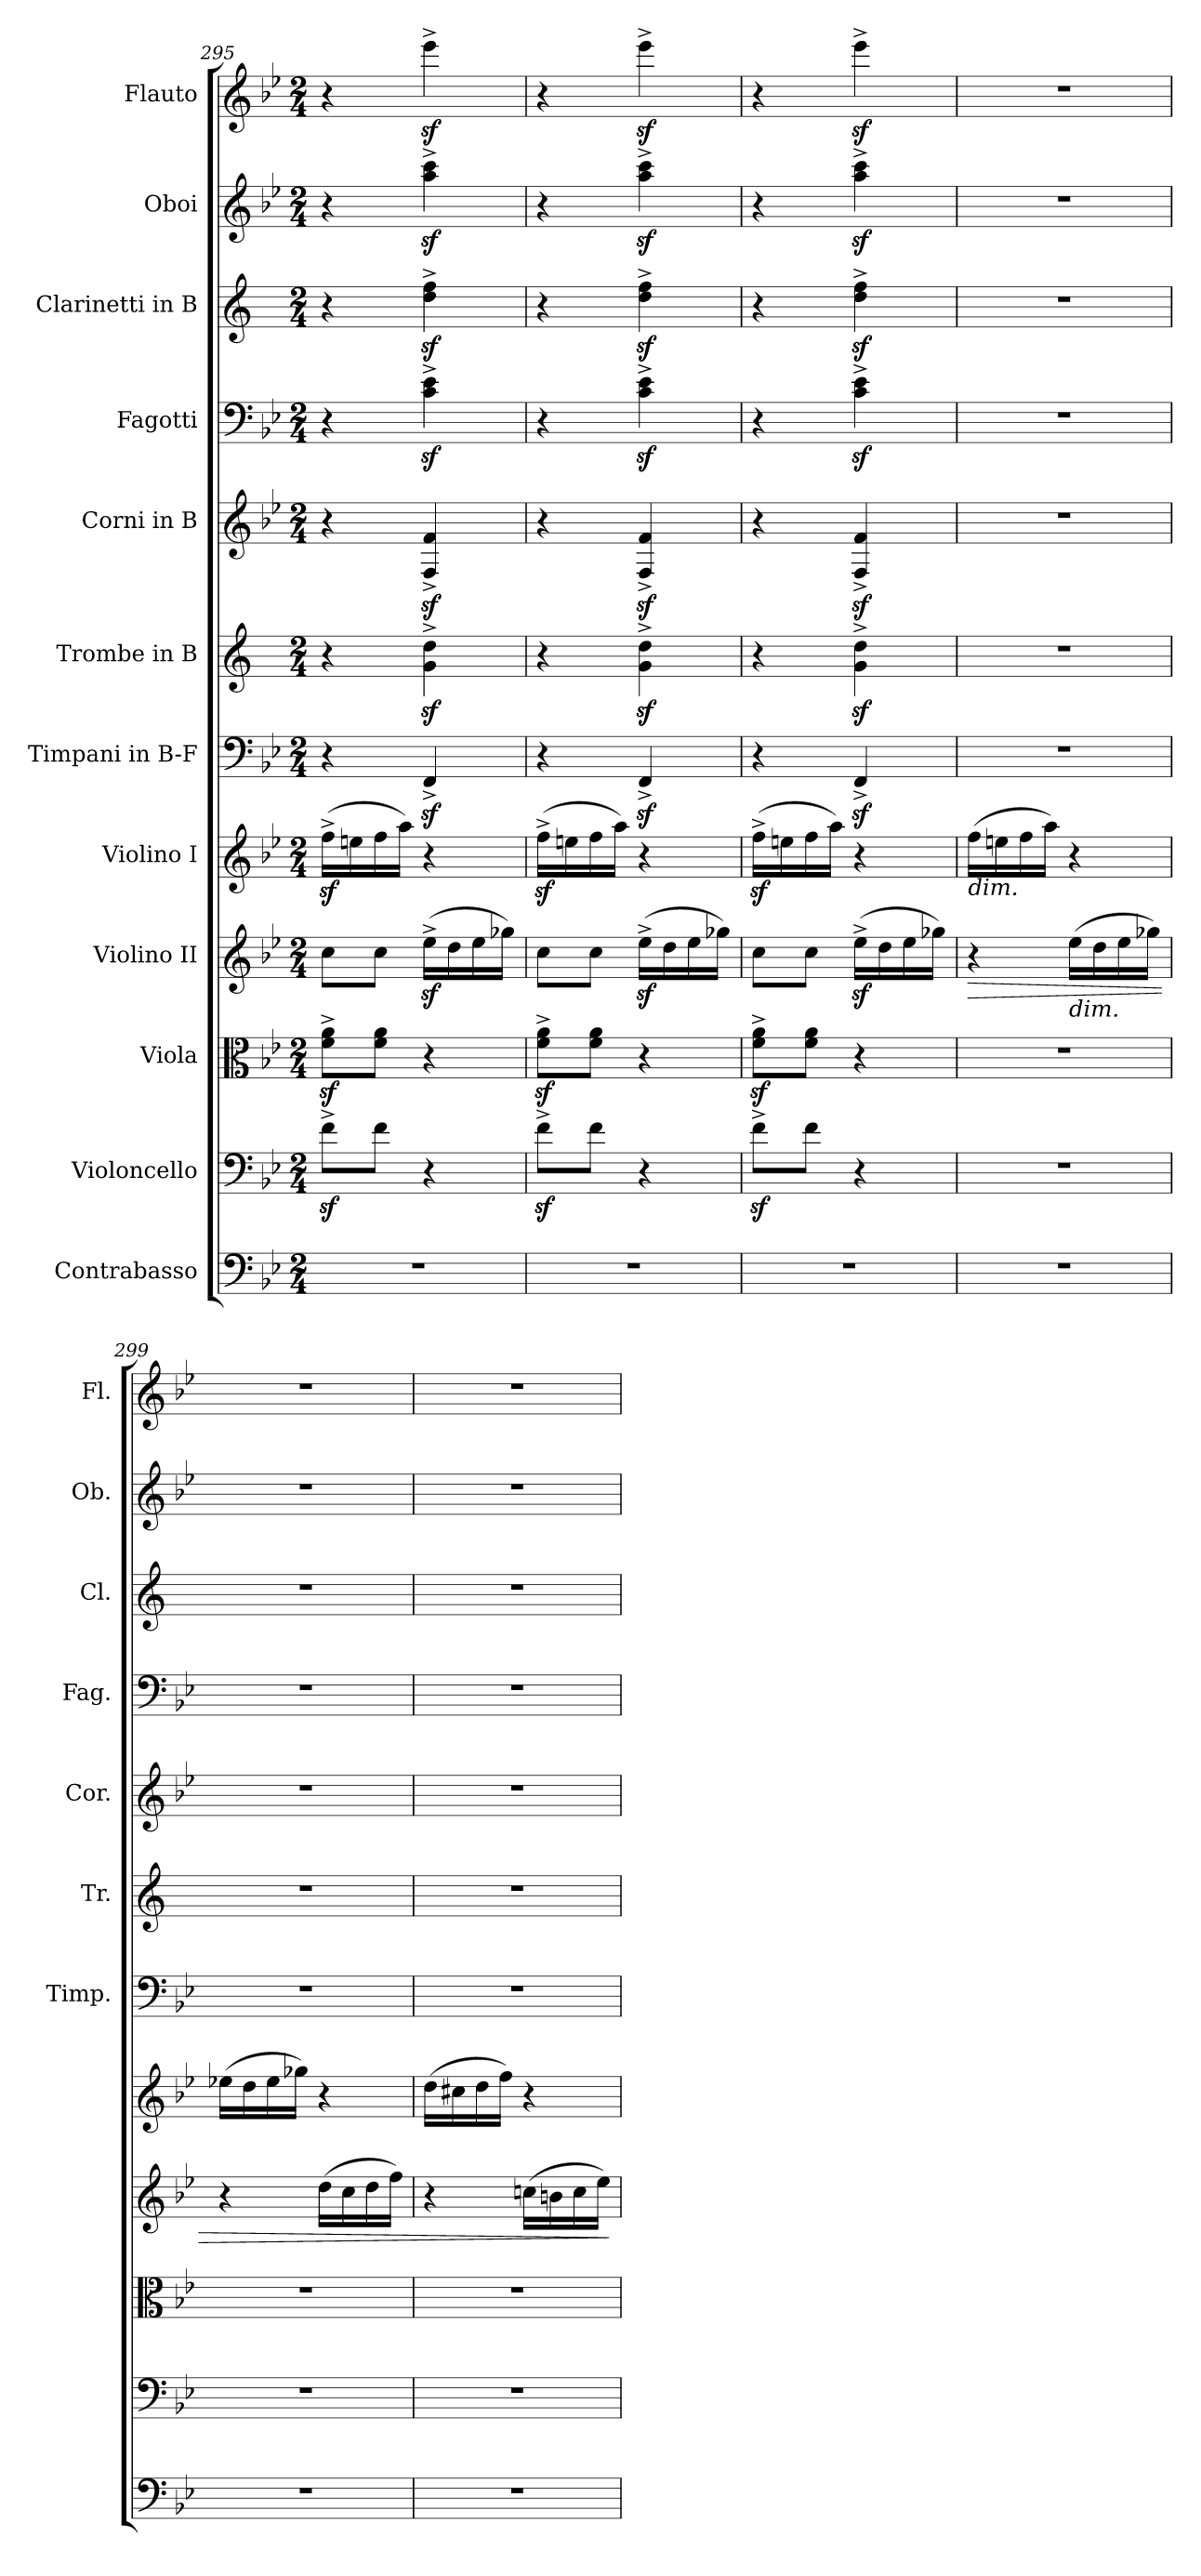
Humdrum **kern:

**kern	**kern	**kern	**kern	**dynam	**kern	**kern	**kern	**kern	**kern	**kern	**kern	**kern
*part12	*part11	*part10	*part9	*part9	*part8	*part7	*part6	*part5	*part4	*part3	*part2	*part1
*staff12	*staff11	*staff10	*staff9	*staff9	*staff8	*staff7	*staff6	*staff5	*staff4	*staff3	*staff2	*staff1
*I"Contrabasso	*I"Violoncello	*I"Viola	*I"Violino II	*	*I"Violino I	*I"Timpani in B-F	*I"Trombe in B	*I"Corni in B	*I"Fagotti	*I"Clarinetti in B	*I"Oboi	*I"Flauto
*	*	*	*	*	*	*I'Timp.	*I'Tr.	*I'Cor.	*I'Fag.	*I'Cl.	*I'Ob.	*I'Fl.
*clefF4	*clefF4	*clefC3	*clefG2	*	*clefG2	*clefF4	*clefG2	*clefG2	*clefF4	*clefG2	*clefG2	*clefG2
*ITrd7c12	*	*	*	*	*	*	*ITrd1c2	*ITrd8c14	*	*ITrd1c2	*	*
*k[b-e-]	*k[b-e-]	*k[b-e-]	*k[b-e-]	*	*k[b-e-]	*k[b-e-]	*k[b-e-]	*k[b-e-]	*k[b-e-]	*k[b-e-]	*k[b-e-]	*k[b-e-]
*M2/4	*M2/4	*M2/4	*M2/4	*	*M2/4	*M2/4	*M2/4	*M2/4	*M2/4	*M2/4	*M2/4	*M2/4
=295	=295	=295	=295	=295	=295	=295	=295	=295	=295	=295	=295	=295
2r	8fz<^\L	8f\z<^ 8a\z<^L	8cc\L	.	(16ffz<^\LL	4r	4r	4r	4r	4r	4r	4r
.	.	.	.	.	16een\	.	.	.	.	.	.	.
.	8f\J	8f\ 8a\J	8cc\J	.	16ff\	.	.	.	.	.	.	.
.	.	.	.	.	16aa\JJ)	.	.	.	.	.	.	.
.	4r	4r	(16ee-z<^\LL	.	4r	4FFz<^/	4f\z<^ 4cc\z<^	4FF/z<^ 4F/z<^	4c\z<^ 4e-\z<^	4cc\z<^ 4ee-\z<^	4aa\z<^ 4ccc\z<^	4eee-z<^\
.	.	.	16dd\	.	.	.	.	.	.	.	.	.
.	.	.	16ee-\	.	.	.	.	.	.	.	.	.
.	.	.	16gg-X\JJ)	.	.	.	.	.	.	.	.	.
=296	=296	=296	=296	=296	=296	=296	=296	=296	=296	=296	=296	=296
2r	8fz<^\L	8f\z<^ 8a\z<^L	8cc\L	.	(16ffz<^\LL	4r	4r	4r	4r	4r	4r	4r
.	.	.	.	.	16een\	.	.	.	.	.	.	.
.	8f\J	8f\ 8a\J	8cc\J	.	16ff\	.	.	.	.	.	.	.
.	.	.	.	.	16aa\JJ)	.	.	.	.	.	.	.
.	4r	4r	(16ee-z<^\LL	.	4r	4FFz<^/	4f\z<^ 4cc\z<^	4FF/z<^ 4F/z<^	4c\z<^ 4e-\z<^	4cc\z<^ 4ee-\z<^	4aa\z<^ 4ccc\z<^	4eee-z<^\
.	.	.	16dd\	.	.	.	.	.	.	.	.	.
.	.	.	16ee-\	.	.	.	.	.	.	.	.	.
.	.	.	16gg-X\JJ)	.	.	.	.	.	.	.	.	.
=297	=297	=297	=297	=297	=297	=297	=297	=297	=297	=297	=297	=297
2r	8fz<^\L	8f\z<^ 8a\z<^L	8cc\L	.	(16ffz<^\LL	4r	4r	4r	4r	4r	4r	4r
.	.	.	.	.	16een\	.	.	.	.	.	.	.
.	8f\J	8f\ 8a\J	8cc\J	.	16ff\	.	.	.	.	.	.	.
.	.	.	.	.	16aa\JJ)	.	.	.	.	.	.	.
.	4r	4r	(16ee-z<^\LL	.	4r	4FFz<^/	4f\z<^ 4cc\z<^	4FF/z<^ 4F/z<^	4c\z<^ 4e-\z<^	4cc\z<^ 4ee-\z<^	4aa\z<^ 4ccc\z<^	4eee-z<^\
.	.	.	16dd\	.	.	.	.	.	.	.	.	.
.	.	.	16ee-\	.	.	.	.	.	.	.	.	.
.	.	.	16gg-X\JJ)	.	.	.	.	.	.	.	.	.
=298	=298	=298	=298	=298	=298	=298	=298	=298	=298	=298	=298	=298
!	!	!	!	!	!LO:TX:b:i:t=dim.	!	!	!	!	!	!	!
!	!	!	!	!LO:HP:b	!	!	!	!	!	!	!	!
2r	2r	2r	4r	>	(16ff\LL	2r	2r	2r	2r	2r	2r	2r
.	.	.	.	.	16een\	.	.	.	.	.	.	.
.	.	.	.	.	16ff\	.	.	.	.	.	.	.
.	.	.	.	.	16aa\JJ)	.	.	.	.	.	.	.
!	!	!	!LO:TX:b:i:t=dim.	!	!	!	!	!	!	!	!	!
.	.	.	(16ee-\LL	.	4r	.	.	.	.	.	.	.
.	.	.	16dd\	.	.	.	.	.	.	.	.	.
.	.	.	16ee-\	.	.	.	.	.	.	.	.	.
.	.	.	16gg-X\JJ)	.	.	.	.	.	.	.	.	.
!!LO:PB:g=z
=299	=299	=299	=299	=299	=299	=299	=299	=299	=299	=299	=299	=299
2r	2r	2r	4r	.	(16ee-X\LL	2r	2r	2r	2r	2r	2r	2r
.	.	.	.	.	16dd\	.	.	.	.	.	.	.
.	.	.	.	.	16ee-\	.	.	.	.	.	.	.
.	.	.	.	.	16gg-X\JJ)	.	.	.	.	.	.	.
.	.	.	(16dd\LL	.	4r	.	.	.	.	.	.	.
.	.	.	16cc\	.	.	.	.	.	.	.	.	.
.	.	.	16dd\	.	.	.	.	.	.	.	.	.
.	.	.	16ff\JJ)	.	.	.	.	.	.	.	.	.
=300	=300	=300	=300	=300	=300	=300	=300	=300	=300	=300	=300	=300
2r	2r	2r	4r	.	(16dd\LL	2r	2r	2r	2r	2r	2r	2r
.	.	.	.	.	16cc#X\	.	.	.	.	.	.	.
.	.	.	.	.	16dd\	.	.	.	.	.	.	.
.	.	.	.	.	16ff\JJ)	.	.	.	.	.	.	.
.	.	.	(16ccn\LL	.	4r	.	.	.	.	.	.	.
.	.	.	16bn\	.	.	.	.	.	.	.	.	.
.	.	.	16cc\	.	.	.	.	.	.	.	.	.
.	.	.	16ee-\JJ)	.	.	.	.	.	.	.	.	.
.	.	.	.	]	.	.	.	.	.	.	.	.
=	=	=	=	=	=	=	=	=	=	=	=	=
*-	*-	*-	*-	*-	*-	*-	*-	*-	*-	*-	*-	*-
